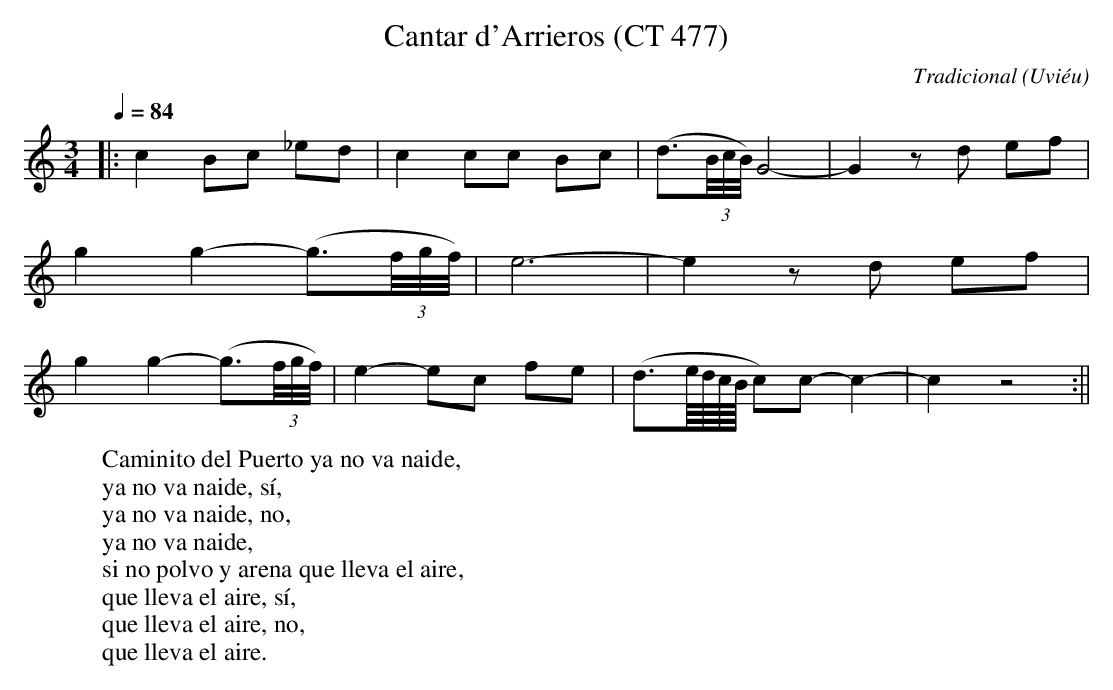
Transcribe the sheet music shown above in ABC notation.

X:1
T:Cantar d'Arrieros (CT 477)
C:Tradicional
O:Uviéu
M:3/4
L:1/8
Q:1/4=84
K:C
|: c2 Bc _ed|c2 cc Bc|(d3/2(3B/4c/4B/4) G4-|G2 zd ef|
g2 g2-(g3/2(3f/4g/4f/4)|e6-|e2 zd ef|
g2 g2-(g3/2(3f/4g/4f/4)|e2-ec fe|(d3/2e/8d/8c/8B/8 c)c-c2-|c2 z4 :||
W:Caminito del Puerto ya no va naide,
W:ya no va naide, sí,
W:ya no va naide, no,
W:ya no va naide,
W:si no polvo y arena que lleva el aire,
W:que lleva el aire, sí,
W:que lleva el aire, no,
W:que lleva el aire.
W:
